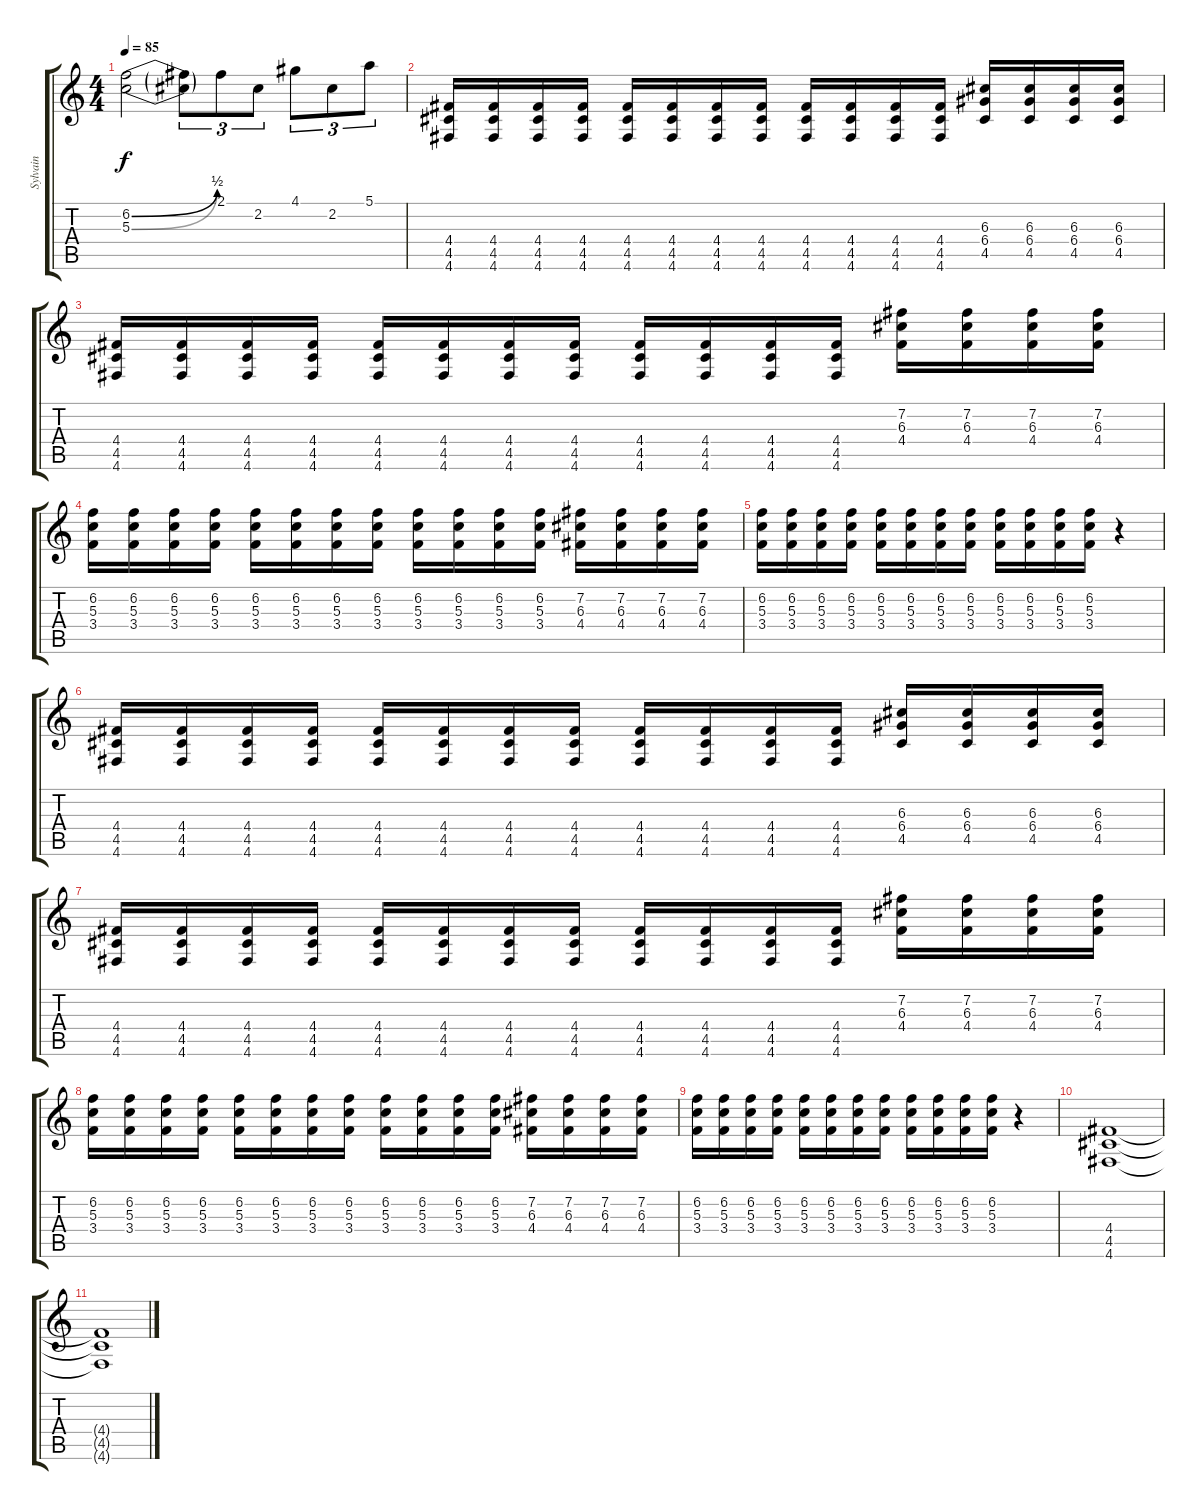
\track ("Sylvain" "Sylvain") {instrument distortionguitar}
\staff {score tabs}
\tuning (E4 B3 G3 D3 A2 D2) {hide}
\ts (4 4)
\tempo 85
\clef g2
\ks c
(6.2{be (bend 0 0 60 2)} 5.3{be (bend 0 0 60 2)}).2{dy f} (6.2{t} 5.3{t}).8{tu (3 2)} 2.1.8{tu (3 2)} 2.2.8{tu (3 2)} 4.1.8{tu (3 2)} 2.2.8{tu (3 2)} 5.1.8{tu (3 2)} |
(4.4 4.5 4.6).16 (4.4 4.5 4.6).16 (4.4 4.5 4.6).16 (4.4 4.5 4.6).16 (4.4 4.5 4.6).16 (4.4 4.5 4.6).16 (4.4 4.5 4.6).16 (4.4 4.5 4.6).16 (4.4 4.5 4.6).16 (4.4 4.5 4.6).16 (4.4 4.5 4.6).16 (4.4 4.5 4.6).16 (6.3 6.4 4.5).16 (6.3 6.4 4.5).16 (6.3 6.4 4.5).16 (6.3 6.4 4.5).16 |
(4.4 4.5 4.6).16 (4.4 4.5 4.6).16 (4.4 4.5 4.6).16 (4.4 4.5 4.6).16 (4.4 4.5 4.6).16 (4.4 4.5 4.6).16 (4.4 4.5 4.6).16 (4.4 4.5 4.6).16 (4.4 4.5 4.6).16 (4.4 4.5 4.6).16 (4.4 4.5 4.6).16 (4.4 4.5 4.6).16 (7.2 6.3 4.4).16 (7.2 6.3 4.4).16 (7.2 6.3 4.4).16 (7.2 6.3 4.4).16 |
(6.2 5.3 3.4).16 (6.2 5.3 3.4).16 (6.2 5.3 3.4).16 (6.2 5.3 3.4).16 (6.2 5.3 3.4).16 (6.2 5.3 3.4).16 (6.2 5.3 3.4).16 (6.2 5.3 3.4).16 (6.2 5.3 3.4).16 (6.2 5.3 3.4).16 (6.2 5.3 3.4).16 (6.2 5.3 3.4).16 (7.2 6.3 4.4).16 (7.2 6.3 4.4).16 (7.2 6.3 4.4).16 (7.2 6.3 4.4).16 |
(6.2 5.3 3.4).16 (6.2 5.3 3.4).16 (6.2 5.3 3.4).16 (6.2 5.3 3.4).16 (6.2 5.3 3.4).16 (6.2 5.3 3.4).16 (6.2 5.3 3.4).16 (6.2 5.3 3.4).16 (6.2 5.3 3.4).16 (6.2 5.3 3.4).16 (6.2 5.3 3.4).16 (6.2 5.3 3.4).16 r.4 |
(4.4 4.5 4.6).16 (4.4 4.5 4.6).16 (4.4 4.5 4.6).16 (4.4 4.5 4.6).16 (4.4 4.5 4.6).16 (4.4 4.5 4.6).16 (4.4 4.5 4.6).16 (4.4 4.5 4.6).16 (4.4 4.5 4.6).16 (4.4 4.5 4.6).16 (4.4 4.5 4.6).16 (4.4 4.5 4.6).16 (6.3 6.4 4.5).16 (6.3 6.4 4.5).16 (6.3 6.4 4.5).16 (6.3 6.4 4.5).16 |
(4.4 4.5 4.6).16 (4.4 4.5 4.6).16 (4.4 4.5 4.6).16 (4.4 4.5 4.6).16 (4.4 4.5 4.6).16 (4.4 4.5 4.6).16 (4.4 4.5 4.6).16 (4.4 4.5 4.6).16 (4.4 4.5 4.6).16 (4.4 4.5 4.6).16 (4.4 4.5 4.6).16 (4.4 4.5 4.6).16 (7.2 6.3 4.4).16 (7.2 6.3 4.4).16 (7.2 6.3 4.4).16 (7.2 6.3 4.4).16 |
(6.2 5.3 3.4).16 (6.2 5.3 3.4).16 (6.2 5.3 3.4).16 (6.2 5.3 3.4).16 (6.2 5.3 3.4).16 (6.2 5.3 3.4).16 (6.2 5.3 3.4).16 (6.2 5.3 3.4).16 (6.2 5.3 3.4).16 (6.2 5.3 3.4).16 (6.2 5.3 3.4).16 (6.2 5.3 3.4).16 (7.2 6.3 4.4).16 (7.2 6.3 4.4).16 (7.2 6.3 4.4).16 (7.2 6.3 4.4).16 |
(6.2 5.3 3.4).16 (6.2 5.3 3.4).16 (6.2 5.3 3.4).16 (6.2 5.3 3.4).16 (6.2 5.3 3.4).16 (6.2 5.3 3.4).16 (6.2 5.3 3.4).16 (6.2 5.3 3.4).16 (6.2 5.3 3.4).16 (6.2 5.3 3.4).16 (6.2 5.3 3.4).16 (6.2 5.3 3.4).16 r.4 |
(4.4 4.5 4.6).1{volume 0} |
(4.4{t} 4.5{t} 4.6{t}).1
